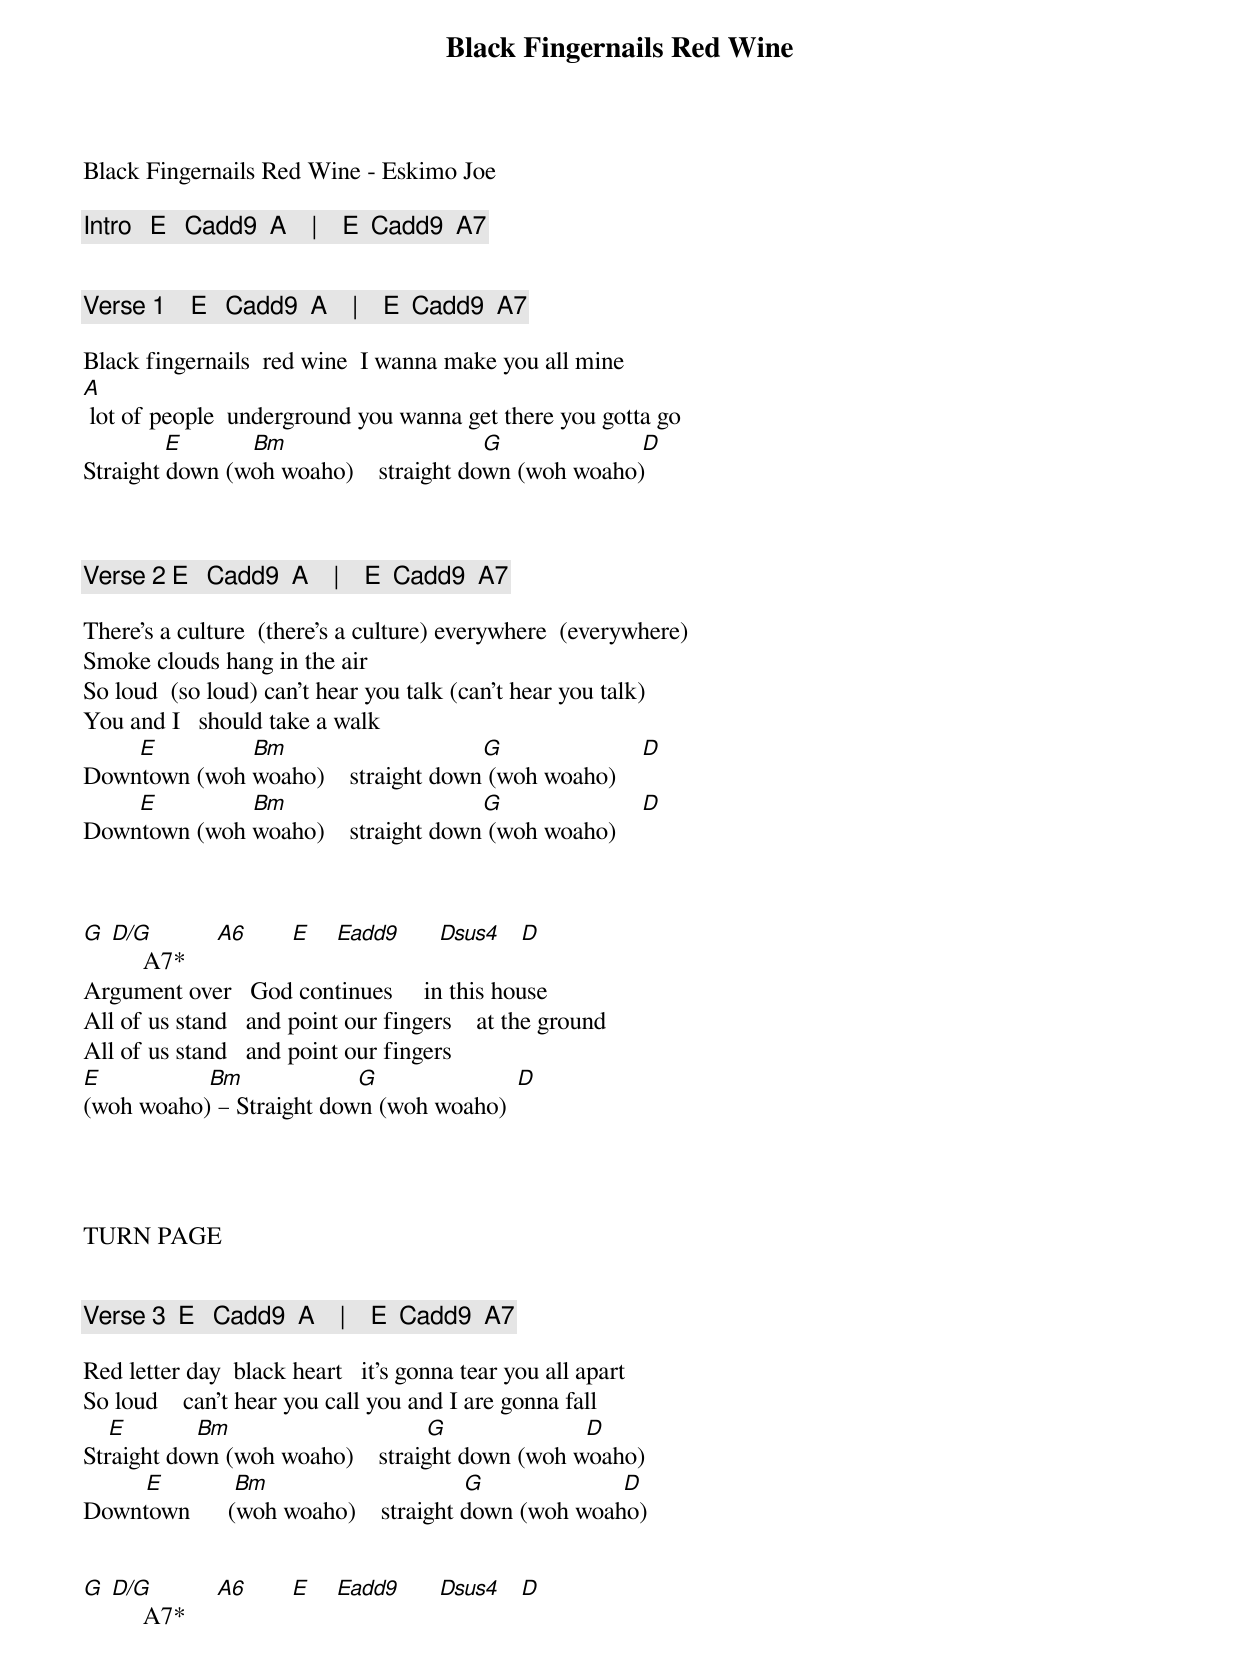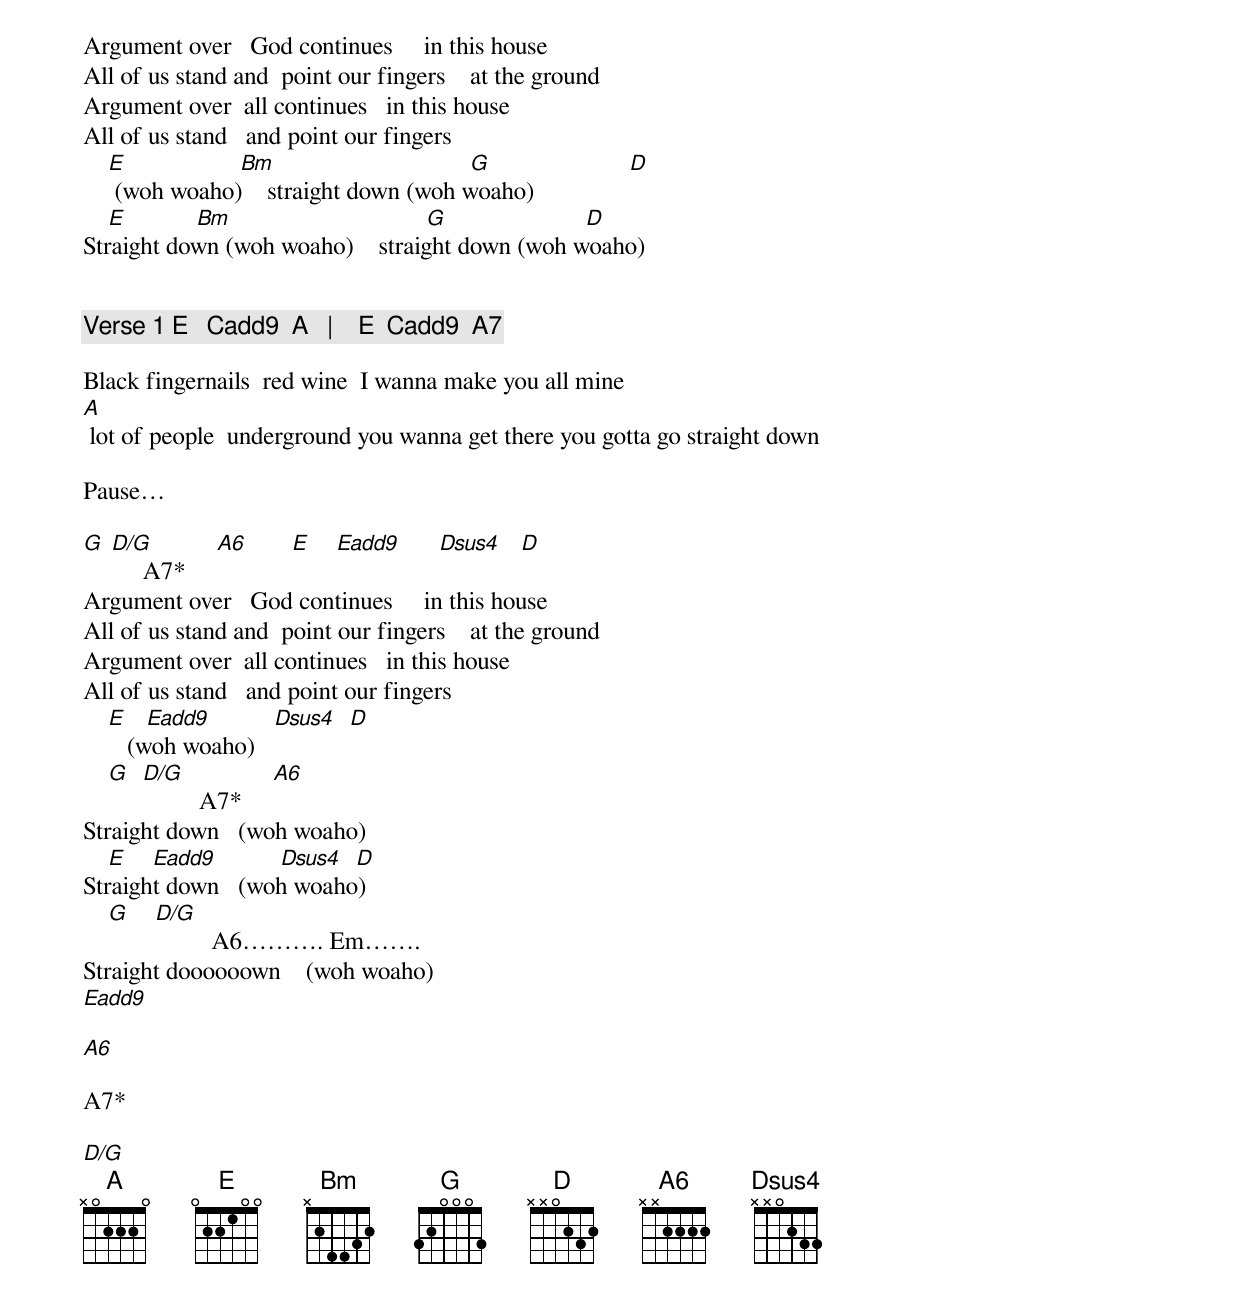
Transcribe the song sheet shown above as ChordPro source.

{title: Black Fingernails Red Wine}
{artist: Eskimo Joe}
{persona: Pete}
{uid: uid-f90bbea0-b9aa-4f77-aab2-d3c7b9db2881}
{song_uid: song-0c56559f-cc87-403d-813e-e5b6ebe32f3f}


Black Fingernails Red Wine - Eskimo Joe

{comment: Intro   E   Cadd9  A    |    E  Cadd9  A7}


{comment: Verse 1    E   Cadd9  A    |    E  Cadd9  A7}

Black fingernails		red wine		I wanna make you all mine
[A] lot of people		underground	you wanna get there you gotta go
       	     [E]       		  [Bm]                 	             [G]                      [D]
Straight down (woh woaho) 			straight down (woh woaho)



{comment: Verse 2	E   Cadd9  A    |    E  Cadd9  A7}

There’s a culture	 (there’s a culture)	everywhere  (everywhere)
Smoke clouds hang in the air
So loud  (so loud)	can’t hear you talk (can’t hear you talk)
You and I			should take a walk
         [E]       		      [Bm]                 	             [G]                      [D]
Downtown (woh woaho) 			straight down (woh woaho)
         [E]       		      [Bm]                 	             [G]                      [D]
Downtown (woh woaho) 			straight down (woh woaho)



[G]	[D/G]	  		A7*     [A6]	     	[E]    [Eadd9]     	[Dsus4]   [D]
Argument over 		God continues  			in this house
All of us stand 		and point our fingers  		at the ground
All of us stand 		and point our fingers
[E]          	      [Bm]                  [G]                      [D]
(woh woaho) – Straight down (woh woaho)




TURN PAGE


{comment: Verse 3  E   Cadd9  A    |    E  Cadd9  A7}

Red letter day		black heart			it’s gonna tear you all apart
So loud 			can’t hear you call	you and I are gonna fall
    [E]       		  [Bm]                 	             [G]                      [D]
Straight down (woh woaho) 			straight down (woh woaho)
          [E]       		  [Bm]                 	             [G]                      [D]
Downtown 	    (woh woaho) 			straight down (woh woaho)


[G]	[D/G]	  		A7*     [A6]	     	[E]    [Eadd9]     	[Dsus4]   [D]
Argument over 		God continues  			in this house
All of us stand and 	point our fingers  		at the ground
Argument over		all continues			in this house
All of us stand 		and point our fingers
    [E]       	       	  [Bm]                 	             [G]                      [D]
     (woh woaho) 			straight down (woh woaho)
    [E]       		  [Bm]                 	             [G]                      [D]
Straight down (woh woaho) 			straight down (woh woaho)


{comment: Verse 1	E   Cadd9  A   |    E  Cadd9  A7}

Black fingernails		red wine		I wanna make you all mine
[A] lot of people		underground	you wanna get there you gotta go straight down

Pause…

[G]	[D/G]	  		A7*     [A6]	     	[E]    [Eadd9]     	[Dsus4]   [D]
Argument over 		God continues  			in this house
All of us stand and 	point our fingers  		at the ground
Argument over		all continues			in this house
All of us stand 		and point our fingers
    [E]   [Eadd9]  		      [Dsus4]  [D]
    			(woh woaho)
    [G]	 [D/G]			      A7*     [A6]
Straight down 		(woh woaho)
    [E]    [Eadd9]  		      [Dsus4]  [D]
Straight down 		(woh woaho)
    [G]    [D/G]			      A6………. Em…….
Straight doooooown    (woh woaho)
[Eadd9]

[A6]

A7*

[D/G]
